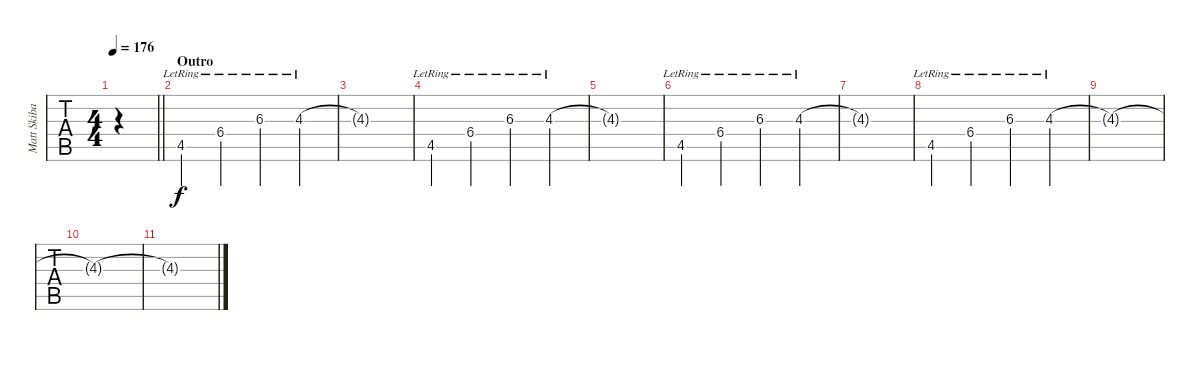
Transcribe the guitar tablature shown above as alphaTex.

\track ("Matt Skiba - Guitar Three" "Matt Skiba") {instrument electricguitarclean}
\staff {tabs}
\tuning (E4 B3 G3 D3 A2 E2) {hide}
\ts (4 4)
\tempo 176
\clef g2
\barLineRight lightlight
\ks e
|
\section ("" "Outro")
4.5{lr}.4{volume 9 instrument electricguitarclean} 6.4{lr}.4 6.3{lr}.4 4.3{lr}.4 |
4.3{t}.1 |
4.5{lr}.4 6.4{lr}.4 6.3{lr}.4 4.3{lr}.4 |
4.3{t}.1 |
4.5{lr}.4 6.4{lr}.4 6.3{lr}.4 4.3{lr}.4 |
4.3{t}.1 |
4.5{lr}.4 6.4{lr}.4 6.3{lr}.4 4.3{lr}.4 |
4.3{t}.1 |
4.3{t}.1 |
4.3{t}.1{volume 0}
